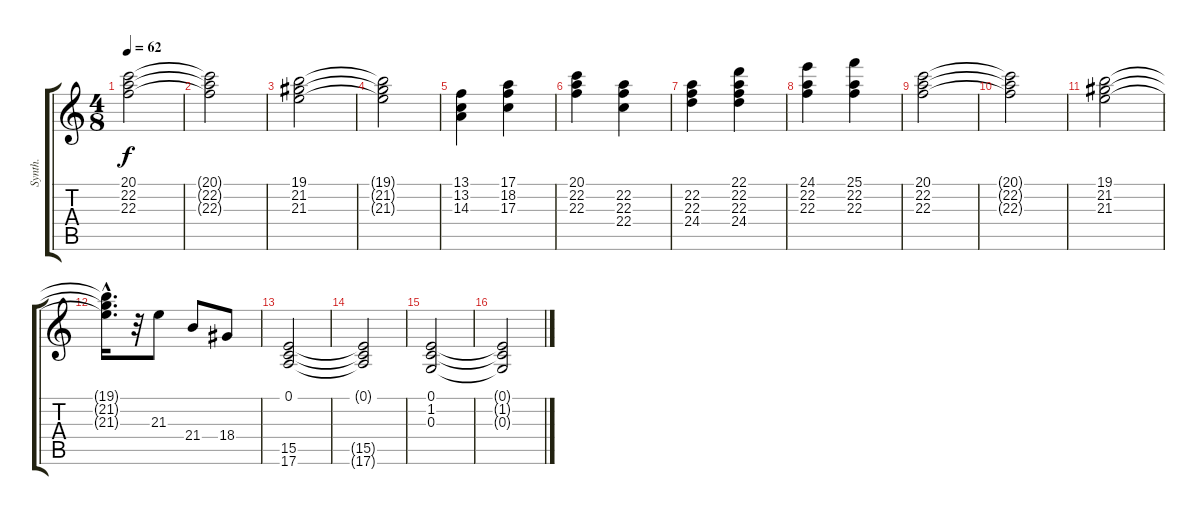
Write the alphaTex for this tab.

\track ("Synth." "Synth.") {instrument pad2warm}
\staff {score tabs}
\tuning (E4 B3 G3 D3 A2 E2) {hide}
\ts (4 8)
\tempo 62
\clef g2
\ks c
(20.1 22.2 22.3).2{dy f} |
(20.1{t} 22.2{t} 22.3{t}).2 |
(19.1 21.2 21.3).2 |
(19.1{t} 21.2{t} 21.3{t}).2 |
(13.1 13.2 14.3).4 (17.1 18.2 17.3).4 |
(20.1 22.2 22.3).4 (22.2 22.3 22.4).4 |
(22.2 22.3 24.4).4 (22.1 22.2 22.3 24.4).4 |
(24.1 22.2 22.3).4 (25.1 22.2 22.3).4 |
(20.1 22.2 22.3).2 |
(20.1{t} 22.2{t} 22.3{t}).2 |
(19.1 21.2 21.3).2 |
(19.1{hac t} 21.2{hac t} 21.3{hac t}).16{d} r.32 21.3.8 21.4.8 18.4.8 |
(0.1 15.5 17.6).2{instrument pad8sweep} |
(0.1{t} 15.5{t} 17.6{t}).2 |
(0.1 1.2 0.3).2 |
(0.1{t} 1.2{t} 0.3{t}).2
